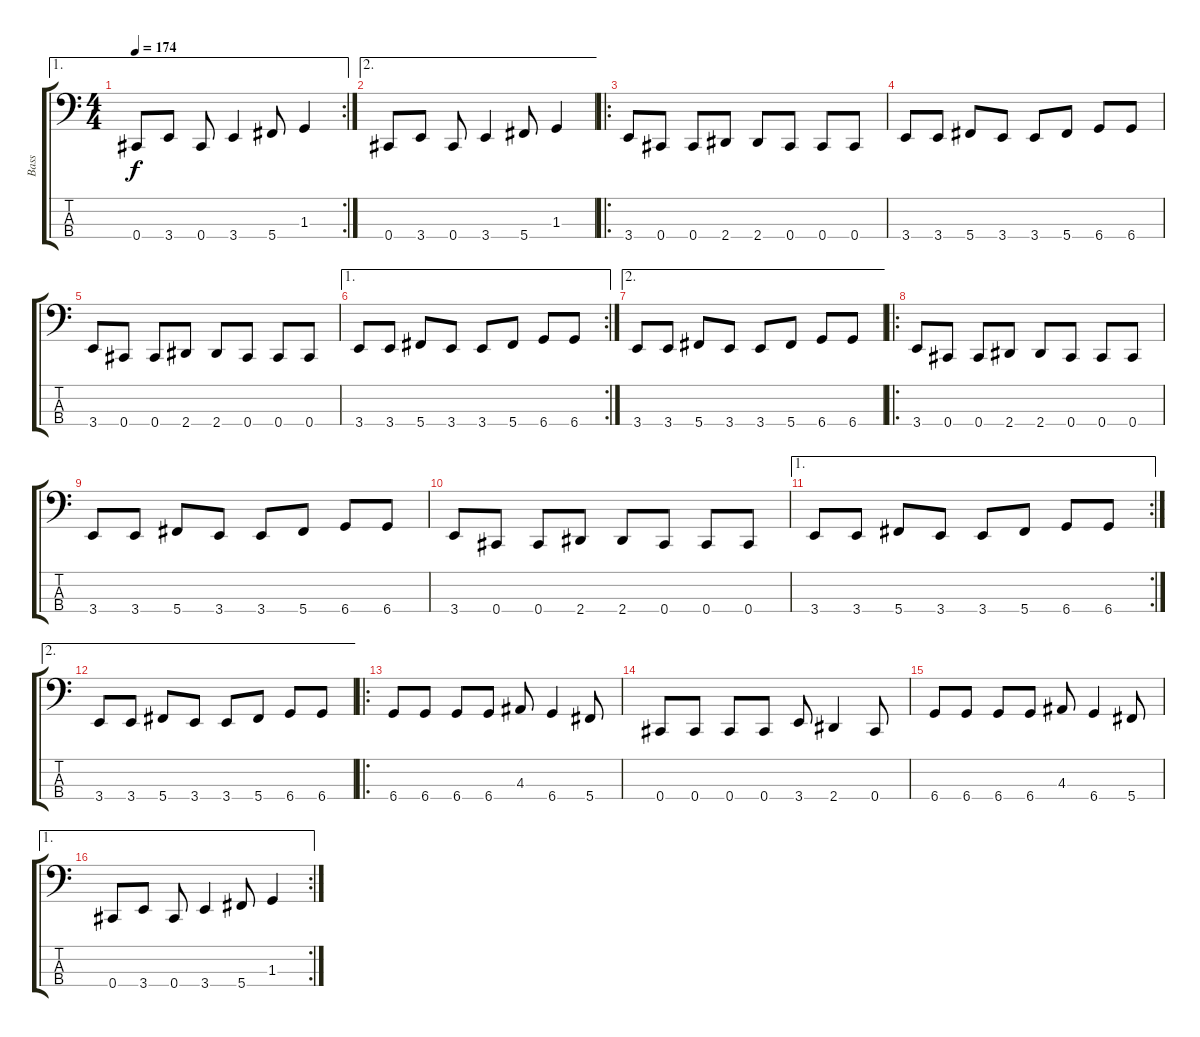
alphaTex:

\track ("Bass" "Bass") {instrument electricbassfinger}
\staff {score tabs}
\tuning (E2 B1 Gb1 Db1) {hide}
\ae 1
\rc 2
\ts (4 4)
\tempo 174
\clef f4
\ks c
0.4.8{dy f} 3.4.8 0.4.8 3.4.4 5.4.8 1.3.4 |
\ae 2
0.4.8 3.4.8 0.4.8 3.4.4 5.4.8 1.3.4 |
\ro
3.4.8 0.4.8 0.4.8 2.4.8 2.4.8 0.4.8 0.4.8 0.4.8 |
3.4.8 3.4.8 5.4.8 3.4.8 3.4.8 5.4.8 6.4.8 6.4.8 |
3.4.8 0.4.8 0.4.8 2.4.8 2.4.8 0.4.8 0.4.8 0.4.8 |
\ae 1
\rc 2
3.4.8 3.4.8 5.4.8 3.4.8 3.4.8 5.4.8 6.4.8 6.4.8 |
\ae 2
3.4.8 3.4.8 5.4.8 3.4.8 3.4.8 5.4.8 6.4.8 6.4.8 |
\ro
3.4.8 0.4.8 0.4.8 2.4.8 2.4.8 0.4.8 0.4.8 0.4.8 |
3.4.8 3.4.8 5.4.8 3.4.8 3.4.8 5.4.8 6.4.8 6.4.8 |
3.4.8 0.4.8 0.4.8 2.4.8 2.4.8 0.4.8 0.4.8 0.4.8 |
\ae 1
\rc 2
3.4.8 3.4.8 5.4.8 3.4.8 3.4.8 5.4.8 6.4.8 6.4.8 |
\ae 2
3.4.8 3.4.8 5.4.8 3.4.8 3.4.8 5.4.8 6.4.8 6.4.8 |
\ro
6.4.8 6.4.8 6.4.8 6.4.8 4.3.8 6.4.4 5.4.8 |
0.4.8 0.4.8 0.4.8 0.4.8 3.4.8 2.4.4 0.4.8 |
6.4.8 6.4.8 6.4.8 6.4.8 4.3.8 6.4.4 5.4.8 |
\ae 1
\rc 2
0.4.8 3.4.8 0.4.8 3.4.4 5.4.8 1.3.4
